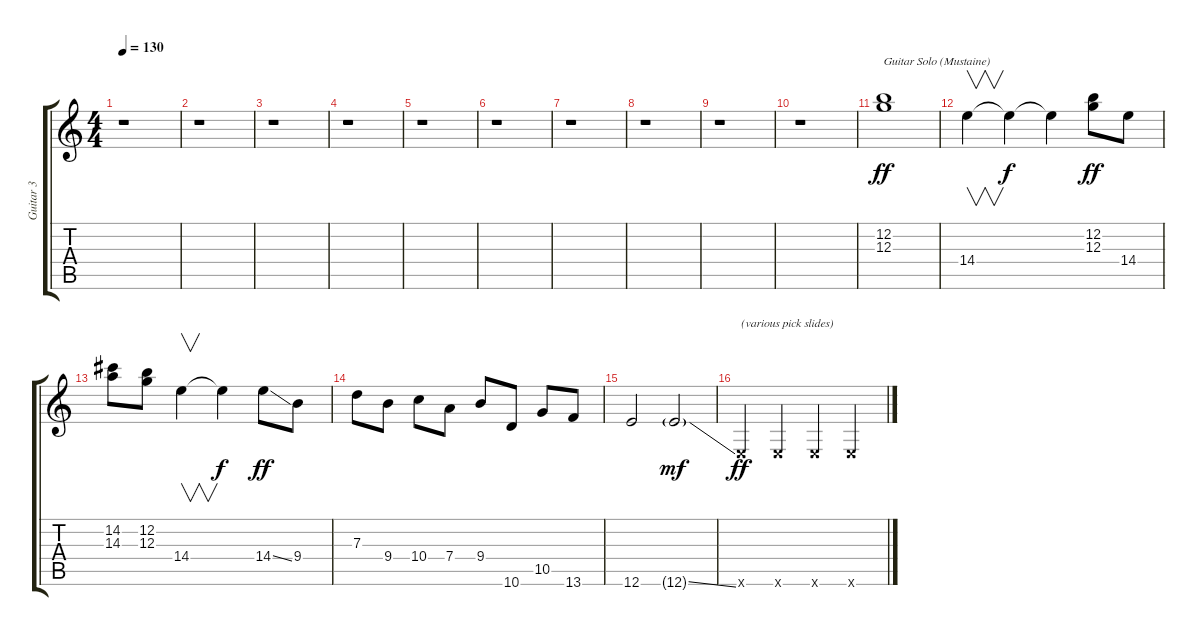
\track ("Guitar 3" "Guitar 3") {instrument distortionguitar}
\staff {score tabs}
\tuning (E4 B3 G3 D3 A2 E2) {hide}
\ts (4 4)
\tempo 130
\clef g2
\ks c
r.1{dy ff} |
r.1 |
r.1 |
r.1 |
r.1 |
r.1 |
r.1 |
r.1 |
r.1 |
r.1 |
(12.2 12.3).1{txt "Guitar Solo (Mustaine)"} |
14.4.4{v} 14.4{t}.4{dy f} 14.4{t}.4 (12.2 12.3).8{dy ff} 14.4.8 |
(14.2 14.3).8 (12.2 12.3).8 14.4.4{v} 14.4{t}.4{dy f} 14.4{ss}.8{dy ff} 9.4.8 |
7.3.8 9.4.8 10.4.8 7.4.8 9.4.8 10.6.8 10.5.8 13.6.8 |
12.6.2 12.6{ss g}.2{dy mf} |
0.6{x}.4{txt "(various pick slides)" dy ff} 0.6{x}.4 0.6{x}.4 0.6{x}.4
